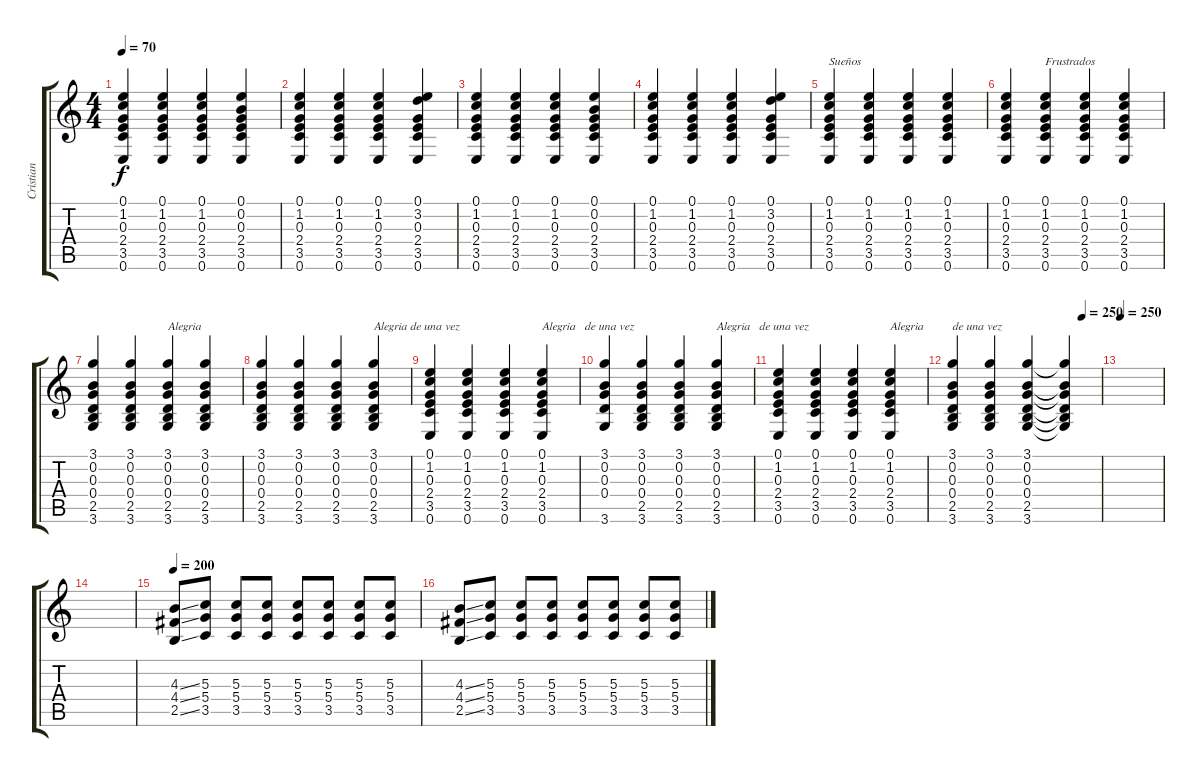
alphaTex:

\track ("Cristian" "Cristian") {instrument distortionguitar}
\staff {score tabs}
\tuning (E4 B3 G3 D3 A2 E2) {hide}
\ts (4 4)
\tempo 70
\tempo 75
\tempo 70
\clef g2
\ks c
(0.1 1.2 0.3 2.4 3.5 0.6).4{dy f instrument distortionguitar} (0.1 1.2 0.3 2.4 3.5 0.6).4 (0.1 1.2 0.3 2.4 3.5 0.6).4 (0.1 0.2 0.3 2.4 3.5 0.6).4 |
(0.1 1.2 0.3 2.4 3.5 0.6).4 (0.1 1.2 0.3 2.4 3.5 0.6).4 (0.1 1.2 0.3 2.4 3.5 0.6).4 (0.1 3.2 0.3 2.4 3.5 0.6).4 |
(0.1 1.2 0.3 2.4 3.5 0.6).4 (0.1 1.2 0.3 2.4 3.5 0.6).4 (0.1 1.2 0.3 2.4 3.5 0.6).4 (0.1 0.2 0.3 2.4 3.5 0.6).4 |
(0.1 1.2 0.3 2.4 3.5 0.6).4 (0.1 1.2 0.3 2.4 3.5 0.6).4 (0.1 1.2 0.3 2.4 3.5 0.6).4 (0.1 3.2 0.3 2.4 3.5 0.6).4 |
(0.1 1.2 0.3 2.4 3.5 0.6).4{txt "Sueños"} (0.1 1.2 0.3 2.4 3.5 0.6).4 (0.1 1.2 0.3 2.4 3.5 0.6).4 (0.1 1.2 0.3 2.4 3.5 0.6).4 |
(0.1 1.2 0.3 2.4 3.5 0.6).4 (0.1 1.2 0.3 2.4 3.5 0.6).4{txt "Frustrados"} (0.1 1.2 0.3 2.4 3.5 0.6).4 (0.1 1.2 0.3 2.4 3.5 0.6).4 |
(3.1 0.2 0.3 0.4 2.5 3.6).4 (3.1 0.2 0.3 0.4 2.5 3.6).4 (3.1 0.2 0.3 0.4 2.5 3.6).4{txt "Alegria"} (3.1 0.2 0.3 0.4 2.5 3.6).4 |
(3.1 0.2 0.3 0.4 2.5 3.6).4 (3.1 0.2 0.3 0.4 2.5 3.6).4 (3.1 0.2 0.3 0.4 2.5 3.6).4 (3.1 0.2 0.3 0.4 2.5 3.6).4{txt "Alegria de una vez"} |
(0.1 1.2 0.3 2.4 3.5 0.6).4 (0.1 1.2 0.3 2.4 3.5 0.6).4 (0.1 1.2 0.3 2.4 3.5 0.6).4 (0.1 1.2 0.3 2.4 3.5 0.6).4{txt "Alegria   de una vez"} |
(3.1 0.2 0.3 0.4 3.6).4 (3.1 0.2 0.3 0.4 2.5 3.6).4 (3.1 0.2 0.3 0.4 2.5 3.6).4 (3.1 0.2 0.3 0.4 2.5 3.6).4{txt "Alegria   de una vez"} |
(0.1 1.2 0.3 2.4 3.5 0.6).4 (0.1 1.2 0.3 2.4 3.5 0.6).4 (0.1 1.2 0.3 2.4 3.5 0.6).4 (0.1 1.2 0.3 2.4 3.5 0.6).4{txt "Alegria"} |
\tempo (250 0.875)
(3.1 0.2 0.3 0.4 2.5 3.6).4{txt "de una vez"} (3.1 0.2 0.3 0.4 2.5 3.6).4 (3.1 0.2 0.3 0.4 2.5 3.6).4 (3.1{t} 0.2{t} 0.3{t} 0.4{t} 2.5{t} 3.6{t}).4 |
\tempo 250
|
|
\tempo 200
(4.3{ss} 4.4{ss} 2.5{ss}).8 (5.3 5.4 3.5).8 (5.3 5.4 3.5).8 (5.3 5.4 3.5).8 (5.3 5.4 3.5).8 (5.3 5.4 3.5).8 (5.3 5.4 3.5).8 (5.3 5.4 3.5).8 |
(4.3{ss} 4.4{ss} 2.5{ss}).8 (5.3 5.4 3.5).8 (5.3 5.4 3.5).8 (5.3 5.4 3.5).8 (5.3 5.4 3.5).8 (5.3 5.4 3.5).8 (5.3 5.4 3.5).8 (5.3 5.4 3.5).8
